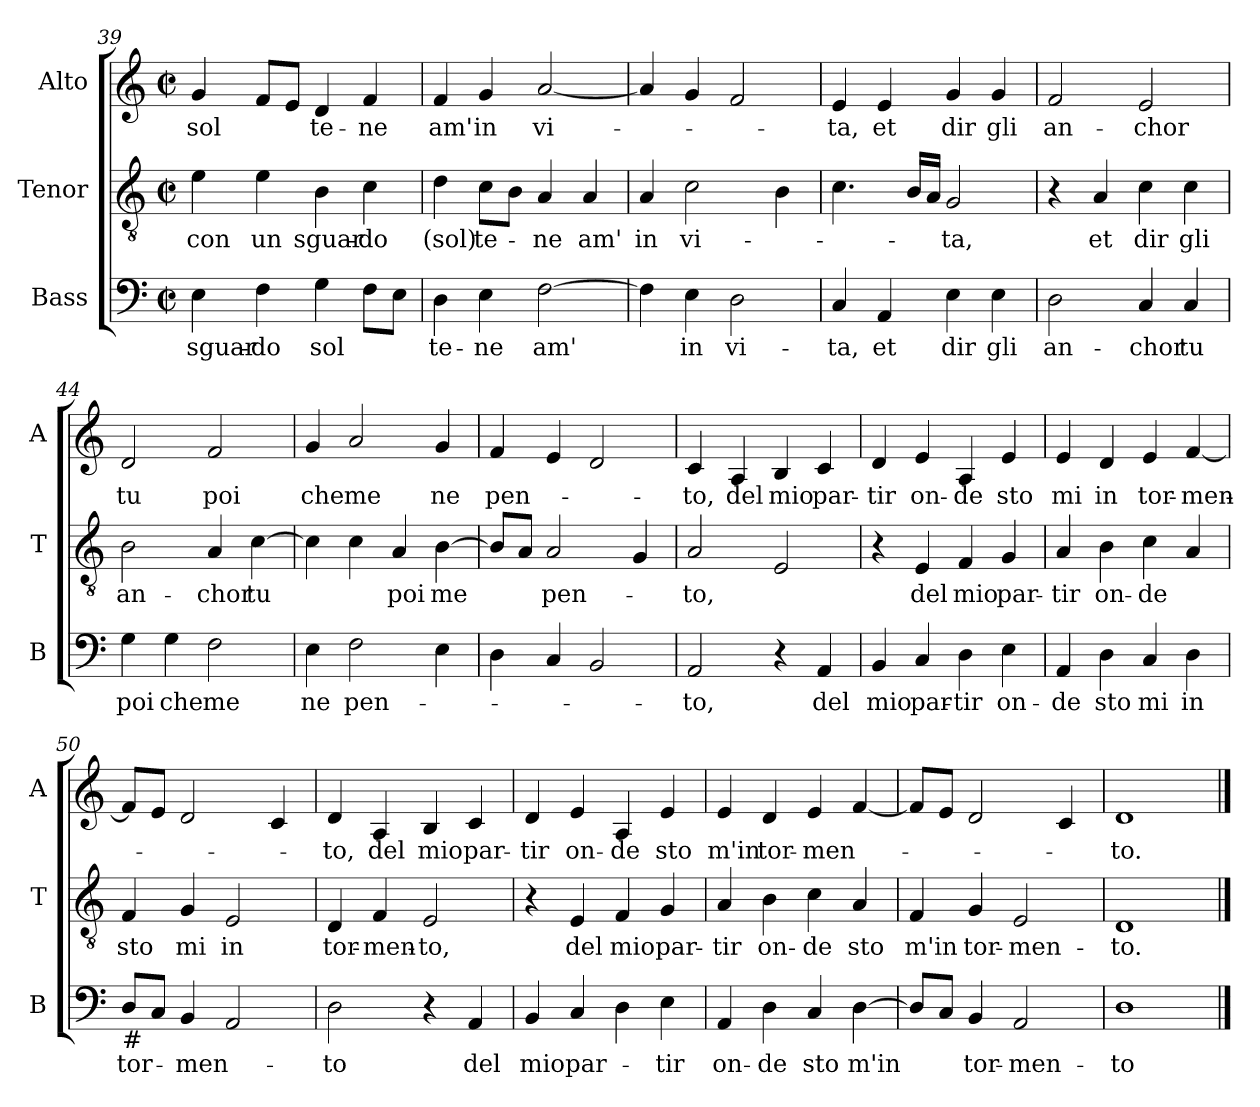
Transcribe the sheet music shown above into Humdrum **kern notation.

**kern	**text	**kern	**text	**kern	**text
*part3	*part3	*part2	*part2	*part1	*part1
*staff3	*staff3	*staff2	*staff2	*staff1	*staff1
*I"Bass	*	*I"Tenor	*	*I"Alto	*
*I'B	*	*I'T	*	*I'A	*
*clefF4	*	*clefGv2	*	*clefG2	*
*k[]	*	*k[]	*	*k[]	*
*C:	*	*C:	*	*C:	*
*M2/2	*	*M2/2	*	*M2/2	*
*met(c|)	*	*met(c|)	*	*met(c|)	*
=39	=39	=39	=39	=39	=39
!	!LO:LY:b	!	!LO:LY:b	!	!LO:LY:b
4E\	sguar-	4e\	con	4g/	sol
!	!LO:LY:b	!	!LO:LY:b	!	!
4F\	-do	4e\	un	8f/L	.
.	.	.	.	8e/J	.
!	!LO:LY:b	!	!LO:LY:b	!	!LO:LY:b
4G\	sol	4B\	sguar-	4d/	te-
!	!	!	!LO:LY:b	!	!LO:LY:b
8F\L	.	4c\	-do	4f/	-ne
8E\J	.	.	.	.	.
=40	=40	=40	=40	=40	=40
!	!LO:LY:b	!	!LO:LY:b	!	!LO:LY:b
4D\	te-	4d\	(sol)	4f/	am'
!	!LO:LY:b	!	!LO:LY:b	!	!LO:LY:b
4E\	-ne	8c\L	te-	4g/	in
.	.	8B\J	.	.	.
!	!LO:LY:b	!	!LO:LY:b	!	!LO:LY:b
[2F\	am'	4A/	-ne	[2a/	vi-
!	!	!	!LO:LY:b	!	!
.	.	4A/	am'	.	.
!!LO:PB:g=z
=41	=41	=41	=41	=41	=41
!	!	!	!LO:LY:b	!	!
4F\]	.	4A/	in	4a/]	.
!	!LO:LY:b	!	!LO:LY:b	!	!
4E\	in	2c\	vi-	4g/	.
!	!LO:LY:b	!	!	!	!
2D\	vi-	.	.	2f/	.
.	.	4B\	.	.	.
=42	=42	=42	=42	=42	=42
!	!LO:LY:b	!	!	!	!LO:LY:b
4C/	-ta,	4.c\	.	4e/	-ta,
!	!LO:LY:b	!	!	!	!LO:LY:b
4AA/	et	.	.	4e/	et
.	.	16B/LL	.	.	.
.	.	16A/JJ	.	.	.
!	!LO:LY:b	!	!LO:LY:b	!	!LO:LY:b
4E\	dir	2G/	-ta,	4g/	dir
!	!LO:LY:b	!	!	!	!LO:LY:b
4E\	gli	.	.	4g/	gli
=43	=43	=43	=43	=43	=43
!	!LO:LY:b	!	!	!	!LO:LY:b
2D\	an-	4r	.	2f/	an-
!	!	!	!LO:LY:b	!	!
.	.	4A/	et	.	.
!	!LO:LY:b	!	!LO:LY:b	!	!LO:LY:b
4C/	-chor	4c\	dir	2e/	-chor
!	!LO:LY:b	!	!LO:LY:b	!	!
4C/	tu	4c\	gli	.	.
=44	=44	=44	=44	=44	=44
!	!LO:LY:b	!	!LO:LY:b	!	!LO:LY:b
4G\	poi	2B\	an-	2d/	tu
!	!LO:LY:b	!	!	!	!
4G\	che	.	.	.	.
!	!LO:LY:b	!	!LO:LY:b	!	!LO:LY:b
2F\	me	4A/	-chor	2f/	poi
!	!	!	!LO:LY:b	!	!
.	.	[4c\	tu	.	.
=45	=45	=45	=45	=45	=45
!	!LO:LY:b	!	!	!	!LO:LY:b
4E\	ne	4c\]	.	4g/	che
!	!LO:LY:b	!	!	!	!LO:LY:b
2F\	pen-	4c\	.	2a/	me
!	!	!	!LO:LY:b	!	!
.	.	4A/	poi	.	.
!	!	!	!LO:LY:b	!	!LO:LY:b
4E\	.	[4B\	me	4g/	ne
!!LO:LB:g=z
=46	=46	=46	=46	=46	=46
!	!	!	!	!	!LO:LY:b
4D\	.	8B/L]	.	4f/	pen-
.	.	8A/J	.	.	.
!	!	!	!LO:LY:b	!	!
4C/	.	2A/	pen-	4e/	.
2BB/	.	.	.	2d/	.
.	.	4G/	.	.	.
=47	=47	=47	=47	=47	=47
!	!LO:LY:b	!	!LO:LY:b	!	!LO:LY:b
2AA/	-to,	2A/	-to,	4c/	-to,
!	!	!	!	!	!LO:LY:b
.	.	.	.	4A/	del
!	!	!	!	!	!LO:LY:b
4r	.	2E/	.	4B/	mio
!	!LO:LY:b	!	!	!	!LO:LY:b
4AA/	del	.	.	4c/	par-
=48	=48	=48	=48	=48	=48
!	!LO:LY:b	!	!	!	!LO:LY:b
4BB/	mio	4r	.	4d/	-tir
!	!LO:LY:b	!	!LO:LY:b	!	!LO:LY:b
4C/	par-	4E/	del	4e/	on-
!	!LO:LY:b	!	!LO:LY:b	!	!LO:LY:b
4D\	-tir	4F/	mio	4A/	-de
!	!LO:LY:b	!	!LO:LY:b	!	!LO:LY:b
4E\	on-	4G/	par-	4e/	sto
=49	=49	=49	=49	=49	=49
!	!LO:LY:b	!	!LO:LY:b	!	!LO:LY:b
4AA/	-de	4A/	-tir	4e/	mi
!	!LO:LY:b	!	!LO:LY:b	!	!LO:LY:b
4D\	sto	4B\	on-	4d/	in
!	!LO:LY:b	!	!LO:LY:b	!	!LO:LY:b
4C/	mi	4c\	-de	4e/	tor-
!	!LO:LY:b	!	!	!	!LO:LY:b
4D\	in	4A/	.	[4f/	-men-
=50	=50	=50	=50	=50	=50
!LO:TX:b:t=#	!	!	!	!	!
!	!LO:LY:b	!	!LO:LY:b	!	!
8D/L	tor-	4F/	sto	8f/L]	.
8C/J	.	.	.	8e/J	.
!	!LO:LY:b	!	!LO:LY:b	!	!
4BB/	-men-	4G/	mi	2d/	.
!	!	!	!LO:LY:b	!	!
2AA/	.	2E/	in	.	.
.	.	.	.	4c/	.
!!LO:LB:g=z
=51	=51	=51	=51	=51	=51
!	!LO:LY:b	!	!LO:LY:b	!	!LO:LY:b
2D\	-to	4D/	tor-	4d/	-to,
!	!	!	!LO:LY:b	!	!LO:LY:b
.	.	4F/	-men-	4A/	del
!	!	!	!LO:LY:b	!	!LO:LY:b
4r	.	2E/	-to,	4B/	mio
!	!LO:LY:b	!	!	!	!LO:LY:b
4AA/	del	.	.	4c/	par-
=52	=52	=52	=52	=52	=52
!	!LO:LY:b	!	!	!	!LO:LY:b
4BB/	mio	4r	.	4d/	-tir
!	!LO:LY:b	!	!LO:LY:b	!	!LO:LY:b
4C/	par-	4E/	del	4e/	on-
!	!	!	!LO:LY:b	!	!LO:LY:b
4D\	.	4F/	mio	4A/	-de
!	!LO:LY:b	!	!LO:LY:b	!	!LO:LY:b
4E\	-tir	4G/	par-	4e/	sto
=53	=53	=53	=53	=53	=53
!	!LO:LY:b	!	!LO:LY:b	!	!LO:LY:b
4AA/	on-	4A/	-tir	4e/	m'in
!	!LO:LY:b	!	!LO:LY:b	!	!LO:LY:b
4D\	-de	4B\	on-	4d/	tor-
!	!LO:LY:b	!	!LO:LY:b	!	!LO:LY:b
4C/	sto	4c\	-de	4e/	-men-
!	!LO:LY:b	!	!LO:LY:b	!	!
[4D\	m'in	4A/	sto	[4f/	.
=54	=54	=54	=54	=54	=54
!	!	!	!LO:LY:b	!	!
8D/L]	.	4F/	m'in	8f/L]	.
8C/J	.	.	.	8e/J	.
!	!LO:LY:b	!	!LO:LY:b	!	!
4BB/	tor-	4G/	tor-	2d/	.
!	!LO:LY:b	!	!LO:LY:b	!	!
2AA/	-men-	2E/	-men-	.	.
.	.	.	.	4c/	.
=55	=55	=55	=55	=55	=55
!	!LO:LY:b	!	!LO:LY:b	!	!LO:LY:b
1D	-to	1D	-to.	1d	-to.
==	==	==	==	==	==
*-	*-	*-	*-	*-	*-
